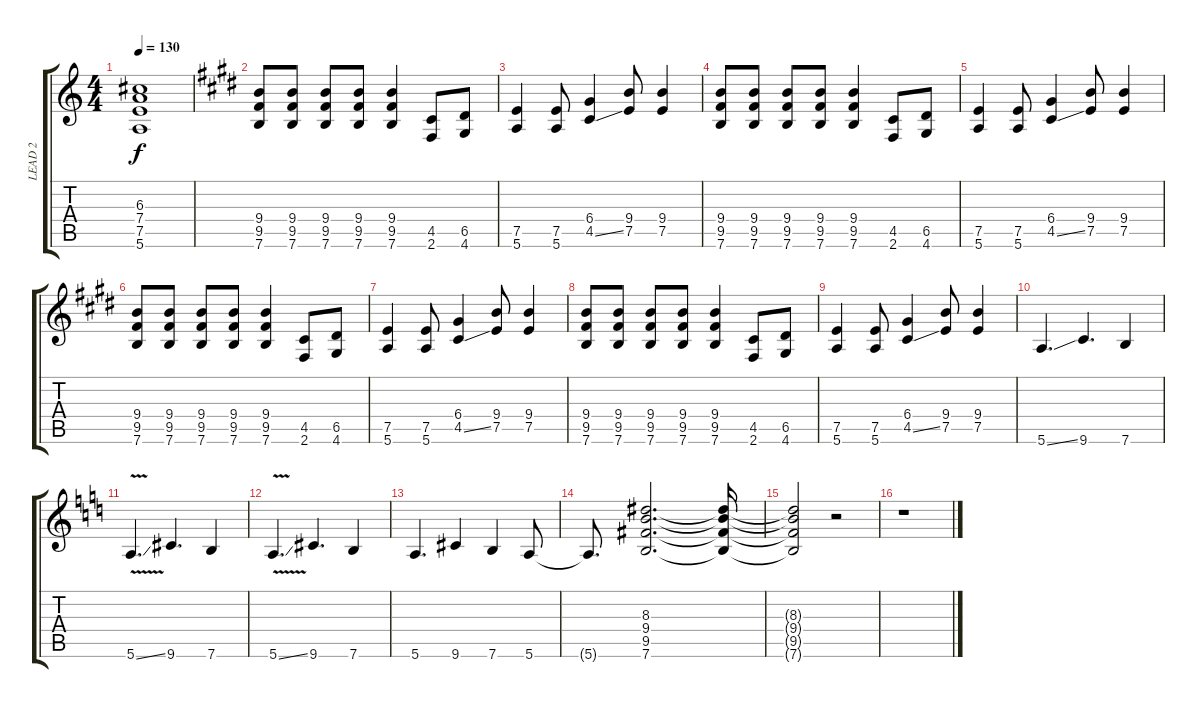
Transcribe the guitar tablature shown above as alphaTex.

\track ("LEAD 2" "LEAD 2") {instrument distortionguitar}
\staff {score tabs}
\tuning (E4 B3 G3 D3 A2 E2) {hide}
\ts (4 4)
\tempo 130
\clef g2
\ks c
(6.3{t} 7.4{t} 7.5{t} 5.6{t}).1{dy f} |
\ks c#minor
(9.4 9.5 7.6).8 (9.4 9.5 7.6).8 (9.4 9.5 7.6).8 (9.4 9.5 7.6).8 (9.4 9.5 7.6).4 (4.5 2.6).8 (6.5 4.6).8 |
(7.5 5.6).4 (7.5 5.6).8 (6.4 4.5{ss}).4 (9.4 7.5).8 (9.4 7.5).4 |
(9.4 9.5 7.6).8 (9.4 9.5 7.6).8 (9.4 9.5 7.6).8 (9.4 9.5 7.6).8 (9.4 9.5 7.6).4 (4.5 2.6).8 (6.5 4.6).8 |
(7.5 5.6).4 (7.5 5.6).8 (6.4 4.5{ss}).4 (9.4 7.5).8 (9.4 7.5).4 |
(9.4 9.5 7.6).8 (9.4 9.5 7.6).8 (9.4 9.5 7.6).8 (9.4 9.5 7.6).8 (9.4 9.5 7.6).4 (4.5 2.6).8 (6.5 4.6).8 |
(7.5 5.6).4 (7.5 5.6).8 (6.4 4.5{ss}).4 (9.4 7.5).8 (9.4 7.5).4 |
(9.4 9.5 7.6).8 (9.4 9.5 7.6).8 (9.4 9.5 7.6).8 (9.4 9.5 7.6).8 (9.4 9.5 7.6).4 (4.5 2.6).8 (6.5 4.6).8 |
(7.5 5.6).4 (7.5 5.6).8 (6.4 4.5{ss}).4 (9.4 7.5).8 (9.4 7.5).4 |
5.6{ss}.4{d} 9.6.4{d} 7.6.4 |
\ks c
5.6{v ss}.4{d} 9.6.4{d} 7.6.4 |
5.6{v ss}.4{d} 9.6.4{d} 7.6.4 |
5.6.4{d} 9.6.4 7.6.4 5.6.8 |
5.6{t}.8{d} (8.3 9.4 9.5 7.6).2{d} (8.3{t} 9.4{t} 9.5{t} 7.6{t}).16 |
(8.3{t} 9.4{t} 9.5{t} 7.6{t}).2 r.2 |
r.1
